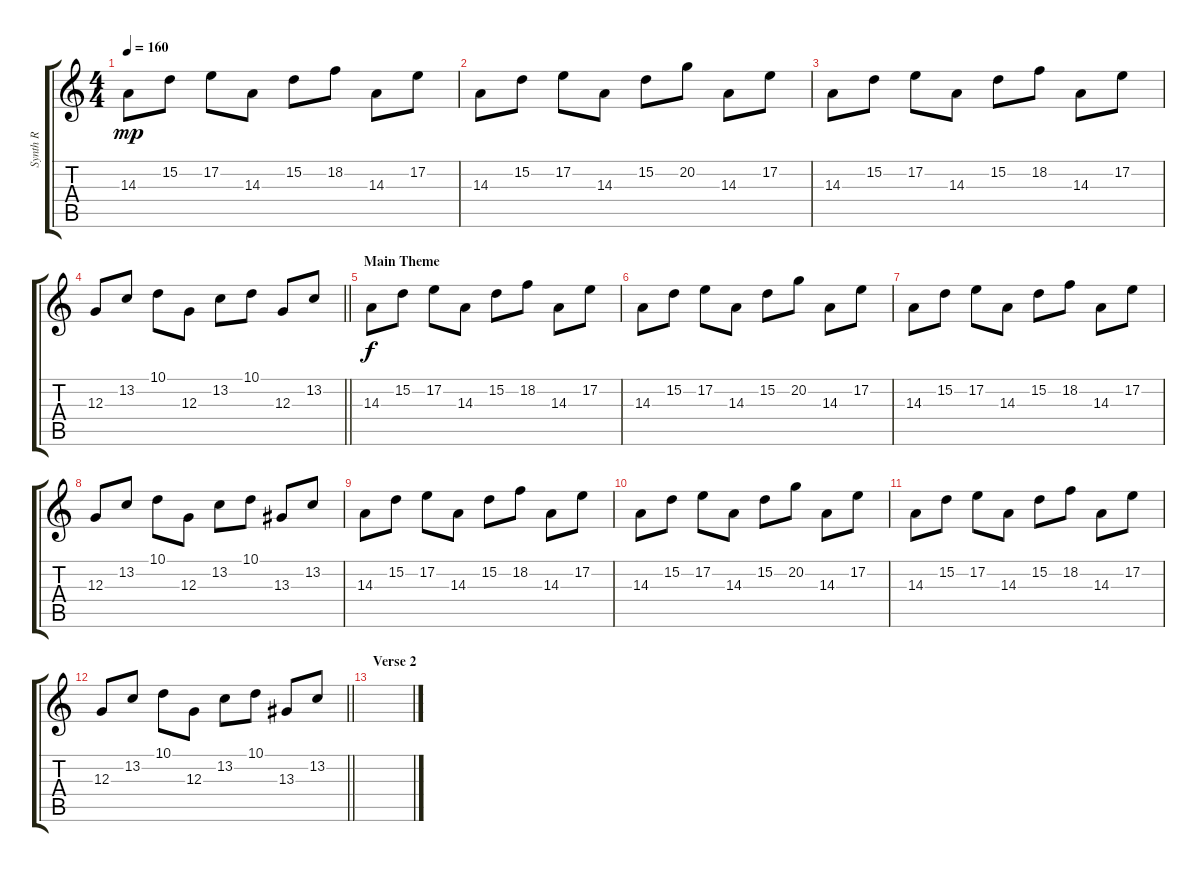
\track ("Synth R" "Synth R") {instrument pad1newage}
\staff {score tabs}
\tuning (E4 B3 G3 D3 A2 E2) {hide}
\ts (4 4)
\tempo 160
\clef g2
\ks c
14.3.8{dy mp} 15.2.8 17.2.8 14.3.8 15.2.8 18.2.8 14.3.8 17.2.8 |
14.3.8 15.2.8 17.2.8 14.3.8 15.2.8 20.2.8 14.3.8 17.2.8 |
14.3.8 15.2.8 17.2.8 14.3.8 15.2.8 18.2.8 14.3.8 17.2.8 |
\barLineRight lightlight
12.3.8 13.2.8 10.1.8 12.3.8 13.2.8 10.1.8 12.3.8 13.2.8 |
\section ("" "Main Theme")
14.3.8{dy f} 15.2.8 17.2.8 14.3.8 15.2.8 18.2.8 14.3.8 17.2.8 |
14.3.8 15.2.8 17.2.8 14.3.8 15.2.8 20.2.8 14.3.8 17.2.8 |
14.3.8 15.2.8 17.2.8 14.3.8 15.2.8 18.2.8 14.3.8 17.2.8 |
12.3.8 13.2.8 10.1.8 12.3.8 13.2.8 10.1.8 13.3.8 13.2.8 |
14.3.8 15.2.8 17.2.8 14.3.8 15.2.8 18.2.8 14.3.8 17.2.8 |
14.3.8 15.2.8 17.2.8 14.3.8 15.2.8 20.2.8 14.3.8 17.2.8 |
14.3.8 15.2.8 17.2.8 14.3.8 15.2.8 18.2.8 14.3.8 17.2.8 |
\barLineRight lightlight
12.3.8 13.2.8 10.1.8 12.3.8 13.2.8 10.1.8 13.3.8 13.2.8 |
\section ("" "Verse 2")
